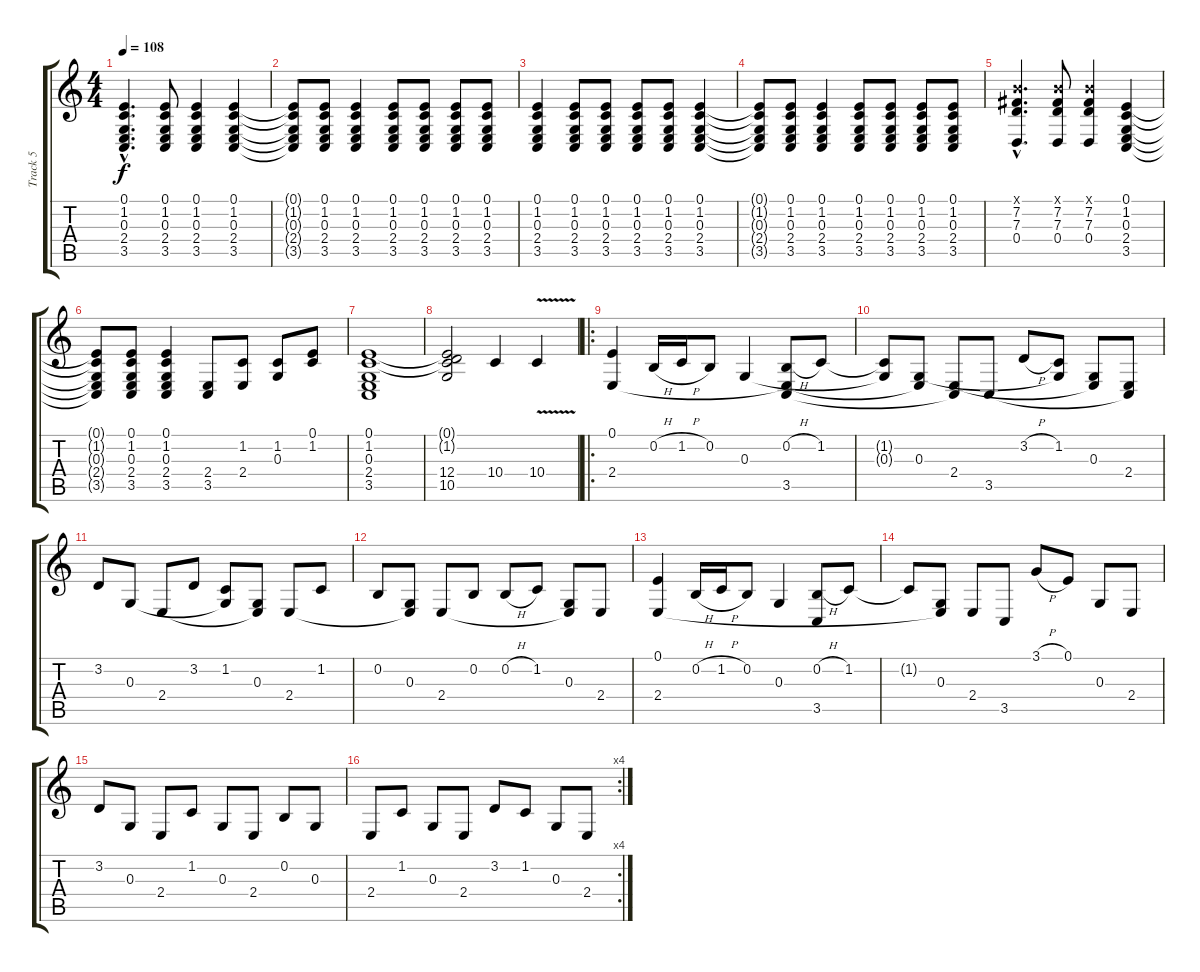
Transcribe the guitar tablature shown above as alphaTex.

\track ("Track 5" "Track 5") {instrument violin}
\staff {score tabs}
\tuning (E4 B3 G3 D3 A2 E2) {hide}
\ts (4 4)
\tempo 108
\clef g2
\ks c
(0.1{hac} 1.2{hac} 0.3{hac} 2.4{hac} 3.5{hac}).4{d dy f} (0.1 1.2 0.3 2.4 3.5).8 (0.1 1.2 0.3 2.4 3.5).4 (0.1 1.2 0.3 2.4 3.5).4 |
(0.1{t} 1.2{t} 0.3{t} 2.4{t} 3.5{t}).8 (0.1 1.2 0.3 2.4 3.5).8 (0.1 1.2 0.3 2.4 3.5).4 (0.1 1.2 0.3 2.4 3.5).8 (0.1 1.2 0.3 2.4 3.5).8 (0.1 1.2 0.3 2.4 3.5).8 (0.1 1.2 0.3 2.4 3.5).8 |
(0.1 1.2 0.3 2.4 3.5).4 (0.1 1.2 0.3 2.4 3.5).8 (0.1 1.2 0.3 2.4 3.5).8 (0.1 1.2 0.3 2.4 3.5).8 (0.1 1.2 0.3 2.4 3.5).8 (0.1 1.2 0.3 2.4 3.5).4 |
(0.1{t} 1.2{t} 0.3{t} 2.4{t} 3.5{t}).8 (0.1 1.2 0.3 2.4 3.5).8 (0.1 1.2 0.3 2.4 3.5).4 (0.1 1.2 0.3 2.4 3.5).8 (0.1 1.2 0.3 2.4 3.5).8 (0.1 1.2 0.3 2.4 3.5).8 (0.1 1.2 0.3 2.4 3.5).8 |
(7.1{hac x} 7.2{hac} 7.3{hac} 0.4{hac}).4{d} (7.1{x} 7.2 7.3 0.4).8 (7.1{x} 7.2 7.3 0.4).4 (0.1 1.2 0.3 2.4 3.5).4 |
(0.1{t} 1.2{t} 0.3{t} 2.4{t} 3.5{t}).8 (0.1 1.2 0.3 2.4 3.5).8 (0.1 1.2 0.3 2.4 3.5).4 (2.4 3.5).8 (1.2 2.4).8 (1.2 0.3).8 (0.1 1.2).8 |
(0.1 1.2 0.3 2.4 3.5).1 |
(0.1{t} 1.2{t} 12.4 10.5).2 10.4.4 10.4{v}.4 |
\ro
(0.1 2.4).4 0.2{h}.16 1.2{h}.16 0.2.8 0.3.4 (0.2{h} 2.4{t} 3.5).8 1.2.8 |
(1.2{t} 0.3{t}).8 (0.3 2.4{t}).8 (2.4 3.5{t}).8 3.5.8 3.2{h}.8 (1.2 0.3{t}).8 (0.3 2.4{t}).8 (2.4 3.5{t}).8 |
3.2.8 0.3.8 2.4.8 3.2.8 (1.2 0.3{t}).8 (0.3 2.4{t}).8 2.4.8 1.2.8 |
0.2.8 (0.3 2.4{t}).8 2.4.8 0.2.8 0.2{h}.8 1.2.8 (0.3 2.4{t}).8 2.4.8 |
(0.1 2.4).4 0.2{h}.16 1.2{h}.16 0.2.8 0.3.4 (0.2{h} 3.5).8 1.2.8 |
1.2{t}.8 (0.3 2.4{t}).8 2.4.8 3.5.8 3.1{h}.8 0.1.8 0.3.8 2.4.8 |
3.2.8 0.3.8 2.4.8 1.2.8 0.3.8 2.4.8 0.2.8 0.3.8 |
\rc 4
2.4.8 1.2.8 0.3.8 2.4.8 3.2.8 1.2.8 0.3.8 2.4.8
